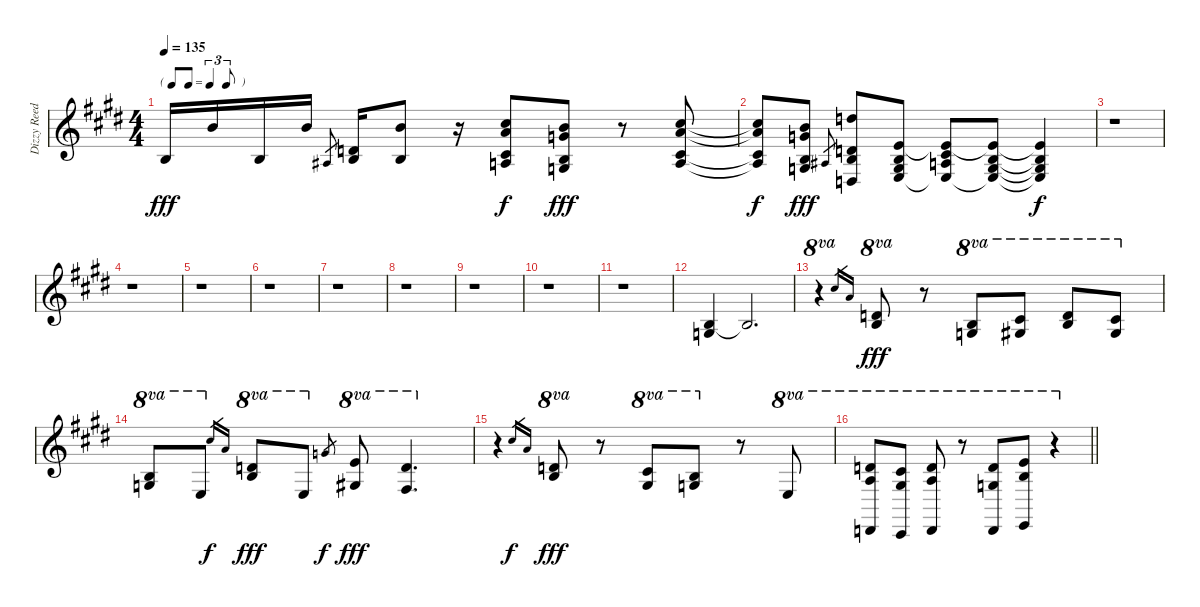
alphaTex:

\track ("Dizzy Reed - Keyboards" "Dizzy Reed") {instrument electricgrandpiano}
\staff {score}
\tuning (E4 B3 G3 D3 A2 E2) {hide}
\ts (4 4)
\tf triplet8th
\tempo 135
\clef g2
\ks e
9.4.16{dy fff} 12.2.16 9.4.16 12.2.16 8.4.8{gr} (7.3 9.4).16 (12.2 9.4).8 r.16 (5.1 14.2 16.5 17.6).8{dy f} (7.1 8.2 9.4 10.5).8{dy fff} r.8 (5.1 14.2 16.5 17.6).8 |
(5.1{t} 14.2{t} 16.5{t} 17.6{t}).8{dy f} (7.1 8.2 9.4 10.5).8{dy fff} 8.4.8{gr} (10.1 7.3 9.4 10.6).8 (4.3 5.4 19.5 12.6).8 (6.3 7.4 19.5{t} 12.6{t}).8 (4.3 5.4 19.5{t} 12.6{t}).8 (4.3{t} 5.4{t} 19.5{t} 12.6{t}).4{dy f} |
r.1 |
r.1 |
r.1 |
r.1 |
r.1 |
r.1 |
r.1 |
r.1 |
r.1 |
(4.3 5.4).4 4.3{t}.2{d} |
r.4{ot 8va} 14.2.16{gr} 14.3.16{gr} (15.2 16.3).8{ot 8va dy fff} r.8 (12.2 12.3).8{ot 8va} (14.2 13.3).8{ot 8va} (15.2 16.3).8{ot 8va} (14.2 13.3).8{ot 8va} |
(12.2 12.3).8{ot 8va} 9.3.8{ot 8va} 14.2.16{gr dy f} 14.3.16{gr} (15.2 16.3).8{ot 8va dy fff} 9.3.8{ot 8va} 12.3.8{gr dy f} (17.2 13.3).8{ot 8va dy fff} (15.2 11.3).4{d ot 8va} |
r.4 14.2.16{gr dy f} 14.3.16{gr} (15.2 16.3).8{ot 8va dy fff} r.8 (14.2 13.3).8{ot 8va} (12.2 12.3).8{ot 8va} r.8 9.3.8{ot 8va} |
\barLineRight lightlight
(15.2 14.3 0.4).8{ot 8va} (18.3 18.4 4.5).8{ot 8va} (15.2 14.3 0.4).8{ot 8va} r.8{ot 8va} (15.2 12.3 0.4).8{ot 8va} (17.2 16.3 2.4).8{ot 8va} r.4{ot 8va}
